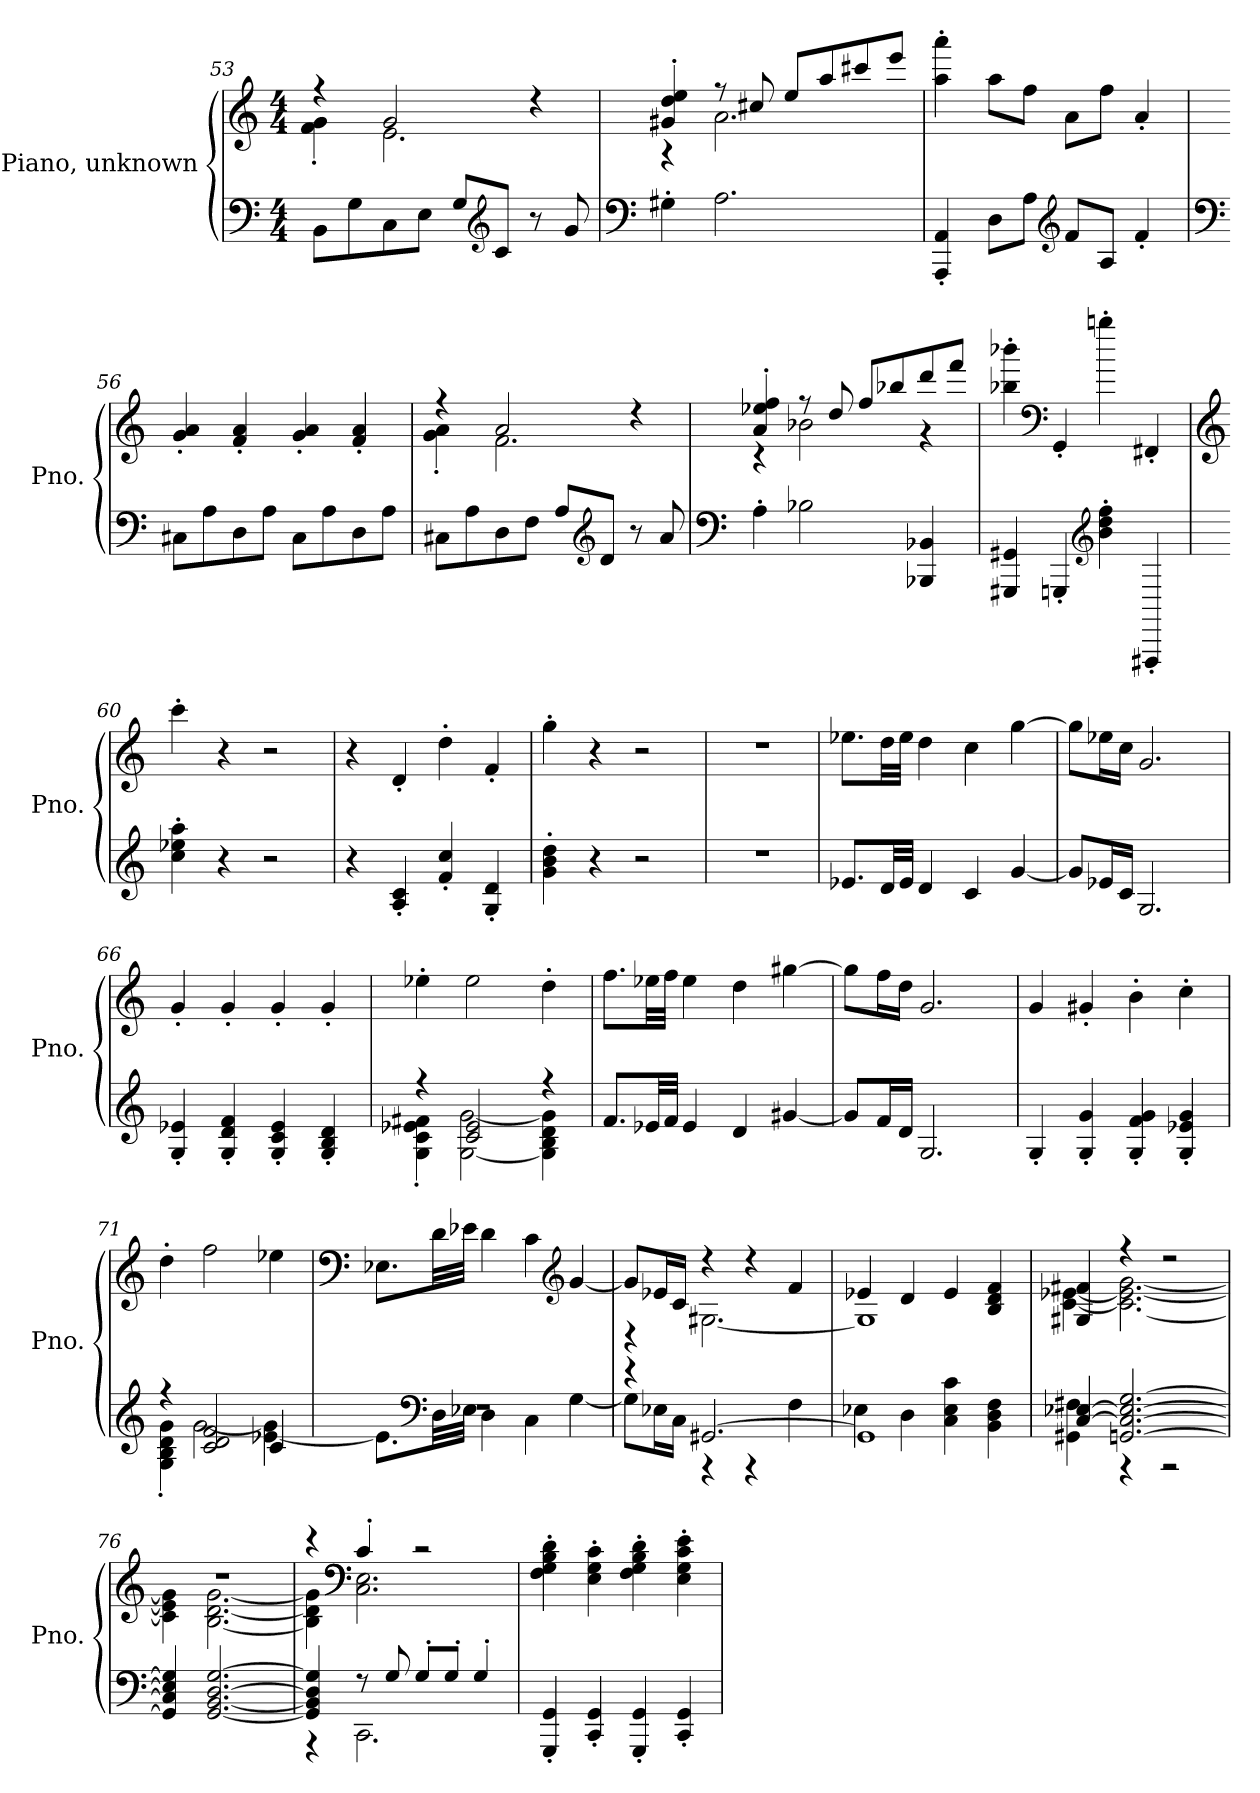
**kern	**kern
*part1	*part1
*staff2	*staff1
*I"Piano, unknown	*
*I'Pno.	*
!!LO:LB:g=z
*clefF4	*clefG2
*k[]	*k[]
*M4/4	*M4/4
=53	=53
*	*^
8BB\L	4r	4f\' 4g\'
8G\	.	.
8C\	2g/	2.e\
8E\J	.	.
8G/L	.	.
*clefG2	*	*
8c/J	.	.
8r	4r	.
8g/	.	.
=54	=54	=54
*clefF4	*	*
4G#X'\	4g#X/' 4dd/' 4ee/'	4r
2.A\	8r	2.a\
.	8cc#X/	.
.	8ee/L	.
.	8aa/	.
.	8ccc#X/	.
.	8eee/J	.
*	*v	*v
=55	=55
4AAA/' 4AA/'	4aa\' 4aaa\'
8D\L	8aa\L
8A\J	8ff\J
*clefG2	*
8f/L	8a\L
8A/J	8ff\J
4f'/	4a'/
=56	=56
*clefF4	*
8C#X\L	4g/' 4a/'
8A\	.
8D\	4f/' 4a/'
8A\J	.
8C#\L	4g/' 4a/'
8A\	.
8D\	4f/' 4a/'
8A\J	.
!!LO:LB:g=z
=57	=57
*	*^
8C#X\L	4r	4g\' 4a\'
8A\	.	.
8D\	2a/	2.f\
8F\J	.	.
8A/L	.	.
*clefG2	*	*
8d/J	.	.
8r	4r	.
8a/	.	.
=58	=58	=58
*clefF4	*	*
4A'\	4a/' 4ee-X/' 4ff/'	4r
2B-X\	8r	2b-X\
.	8dd/	.
.	8ff/L	.
.	8bb-X/	.
4BBB-X/ 4BB-X/	8ddd/	4r
.	8fff/J	.
*	*v	*v
=59	=59
4GGG#X/ 4GG#X/	4bb-X\' 4bbb-X\'
*	*clefF4
4GGGn'/	4GG'/
*clefG2	*
4b\' 4dd\' 4ff\'	4bbn'\
4FFF#X'/	4FF#X'/
=60	=60
*	*clefG2
4cc\' 4ee-X\' 4aa\'	4ccc'\
4r	4r
2r	2r
=61	=61
4r	4r
4A/' 4c/'	4d'/
4f/' 4cc/'	4dd'\
4G/' 4d/'	4f'/
!!LO:PB:g=z
=62	=62
4g\' 4b\' 4dd\'	4gg'\
4r	4r
2r	2r
=63	=63
1r	1r
=64	=64
8.e-X/L	8.ee-X\L
32d/LL	32dd\LL
32e-/JJJ	32ee-\JJJ
4d/	4dd\
4c/	4cc\
[4g/	[4gg\
=65	=65
8g/L]	8gg\L]
16e-X/L	16ee-X\L
16c/JJ	16cc\JJ
2.G/	2.g/
=66	=66
4G/' 4e-X/'	4g'/
4G/' 4d/' 4f/'	4g'/
4G/' 4c/' 4e-/'	4g'/
4G/' 4B/' 4d/'	4g'/
=67	=67
*^	*
4r	4G\' 4c\' 4e-X\' 4f#X\'	4ee-X'\
2c/ 2e-/	[2G\ [2g\	2ee-\
4r	4G\] 4B\ 4d\ 4g\]	4dd'\
*v	*v	*
=68	=68
8.f/L	8.ff\L
32e-X/LL	32ee-X\LL
32f/JJJ	32ff\JJJ
4e-/	4ee-\
4d/	4dd\
[4g#X/	[4gg#X\
!!LO:LB:g=z
=69	=69
8g#/L]	8gg#\L]
16f/L	16ff\L
16d/JJ	16dd\JJ
2.G/	2.g/
=70	=70
4G'/	4g/
4G/' 4g/'	4g#X'/
4G/' 4f/' 4g/'	4b'\
4G/' 4e-X/' 4g/'	4cc'\
=71	=71
*^	*
4r	4G\' 4B\' 4d\' 4g\'	4dd'\
2c/ 2d/ 2f/	[2g\	2ff\
4c/	[4e-X\ 4g\]	4ee-X\
=72	=72	=72
*	*	*clefF4
1r	8.e-\L]	8.E-X\L
*clefF4	*	*
.	32D\LL	32d\LL
.	32E-X\JJJ	32e-X\JJJ
.	4D\	4d\
.	4C\	4c\
*	*	*clefG2
.	[4G\	[4g/
=73	=73	=73
*	*	*^
4r	8G\L]	8g/L]	4r
.	16E-X\L	16e-X/L	.
.	16C\JJ	16c/JJ	.
[2.GG#X/	4r	4r	[2.G#X\
.	4r	4r	.
.	4F\	4f/	.
!!LO:LB:g=z	!!
=74	=74	=74	=74
1GG#]	4E-X\	4e-X/	1G#]
.	4D\	4d/	.
.	4C\ 4E-\ 4c\	4e-/	.
.	4BB\ 4D\ 4F\	4B/ 4d/ 4f/	.
=75	=75	=75	=75
[4C/ [4E-X/	4GG#X\ 4F#X\	4G#X/ 4f#X/	[4c\ [4e-X\
[2.GGn/ 2.C/_ 2.E-/_ [2.G/	4r	4r	2.c\_ 2.e-\_ [2.g\
.	2r	2r	.
*v	*v	*	*
=76	=76	=76
4GG/] 4C/] 4E-/] 4G/]	1r	4c\] 4e-\] 4g\]
[2.GG/ [2.BB/ [2.D/ [2.G/	.	[2.B\ [2.d\ [2.g\
=77	=77	=77
*^	*	*
4GG/] 4BB/] 4D/] 4G/]	4r	4r	4B\] 4d\] 4g\]
*	*	*clefF4	*
8r	2.CC\	4c'/	2.C\ 2.E\
8G/	.	.	.
8G'/L	.	2r	.
8G'/J	.	.	.
4G'/	.	.	.
*v	*v	*	*
*	*v	*v
=78	=78
4GGG/' 4GG/'	4F\' 4G\' 4B\' 4d\'
4CC/' 4GG/'	4E\' 4G\' 4c\'
4GGG/' 4GG/'	4F\' 4G\' 4B\' 4d\'
4CC/' 4GG/'	4E\' 4G\' 4c\' 4e\'
=	=
*-	*-
